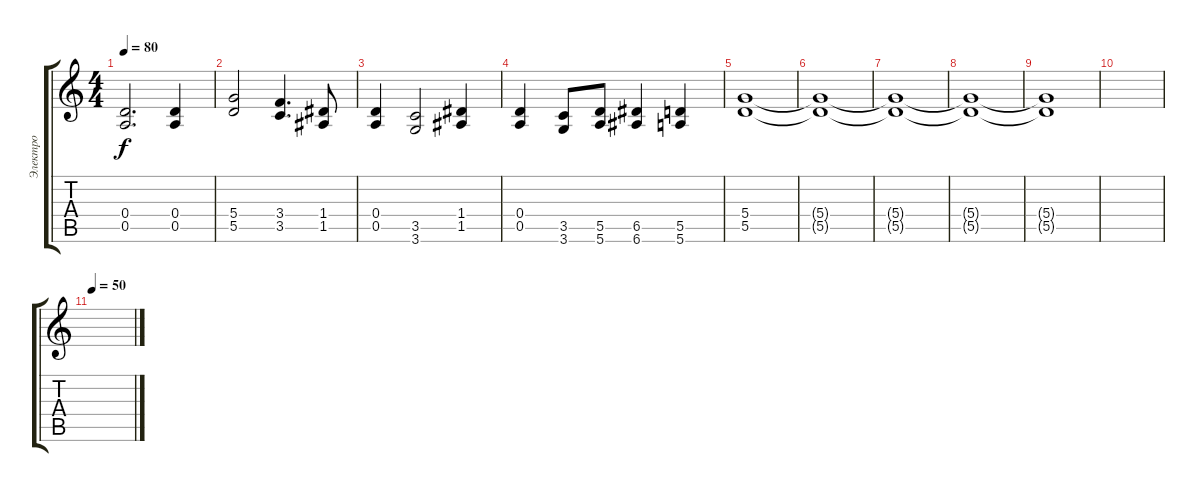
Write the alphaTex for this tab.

\track ("Электро " "Электро ") {instrument overdrivenguitar}
\staff {score tabs}
\tuning (E4 B3 G3 D3 A2 E2) {hide}
\ts (4 4)
\tempo 80
\clef g2
\ks c
(0.4 0.5).2{d dy f} (0.4 0.5).4 |
(5.4 5.5).2 (3.4 3.5).4{d} (1.4 1.5).8 |
(0.4 0.5).4 (3.5 3.6).2 (1.4 1.5).4 |
(0.4 0.5).4 (3.5 3.6).8 (5.5 5.6).8 (6.5 6.6).4 (5.5 5.6).4 |
(5.4 5.5).1{volume 0} |
(5.4{t} 5.5{t}).1 |
(5.4{t} 5.5{t}).1 |
(5.4{t} 5.5{t}).1 |
(5.4{t} 5.5{t}).1 |
|
\tempo 50
